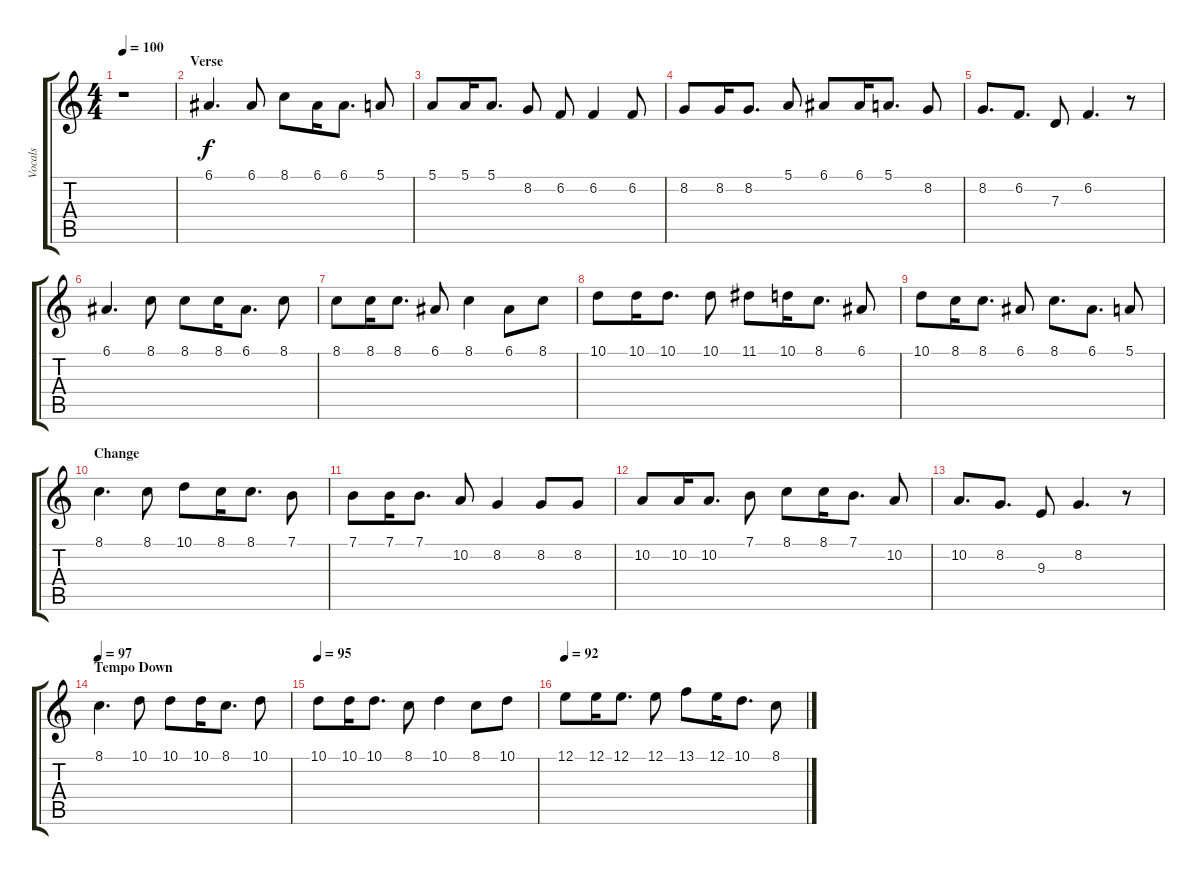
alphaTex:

\track ("Vocals" "Vocals") {instrument lead2sawtooth}
\staff {score tabs}
\tuning (E4 B3 G3 D3 A2 E2) {hide}
\ts (4 4)
\tempo 100
\clef g2
\ks c
r.1{dy f} |
\section ("" "Verse")
6.1.4{d} 6.1.8 8.1.8 6.1.16 6.1.8{d} 5.1.8 |
5.1.8 5.1.16 5.1.8{d} 8.2.8 6.2.8 6.2.4 6.2.8 |
8.2.8 8.2.16 8.2.8{d} 5.1.8 6.1.8 6.1.16 5.1.8{d} 8.2.8 |
8.2.8{d} 6.2.8{d} 7.3.8 6.2.4{d} r.8 |
6.1.4{d} 8.1.8 8.1.8 8.1.16 6.1.8{d} 8.1.8 |
8.1.8 8.1.16 8.1.8{d} 6.1.8 8.1.4 6.1.8 8.1.8 |
10.1.8 10.1.16 10.1.8{d} 10.1.8 11.1.8 10.1.16 8.1.8{d} 6.1.8 |
10.1.8 8.1.16 8.1.8{d} 6.1.8 8.1.8{d} 6.1.8{d} 5.1.8 |
\section ("" "Change")
8.1.4{d} 8.1.8 10.1.8 8.1.16 8.1.8{d} 7.1.8 |
7.1.8 7.1.16 7.1.8{d} 10.2.8 8.2.4 8.2.8 8.2.8 |
10.2.8 10.2.16 10.2.8{d} 7.1.8 8.1.8 8.1.16 7.1.8{d} 10.2.8 |
10.2.8{d} 8.2.8{d} 9.3.8 8.2.4{d} r.8 |
\section ("" "Tempo Down")
\tempo 97
8.1.4{d} 10.1.8 10.1.8 10.1.16 8.1.8{d} 10.1.8 |
\tempo 95
10.1.8 10.1.16 10.1.8{d} 8.1.8 10.1.4 8.1.8 10.1.8 |
\tempo 92
12.1.8 12.1.16 12.1.8{d} 12.1.8 13.1.8 12.1.16 10.1.8{d} 8.1.8
